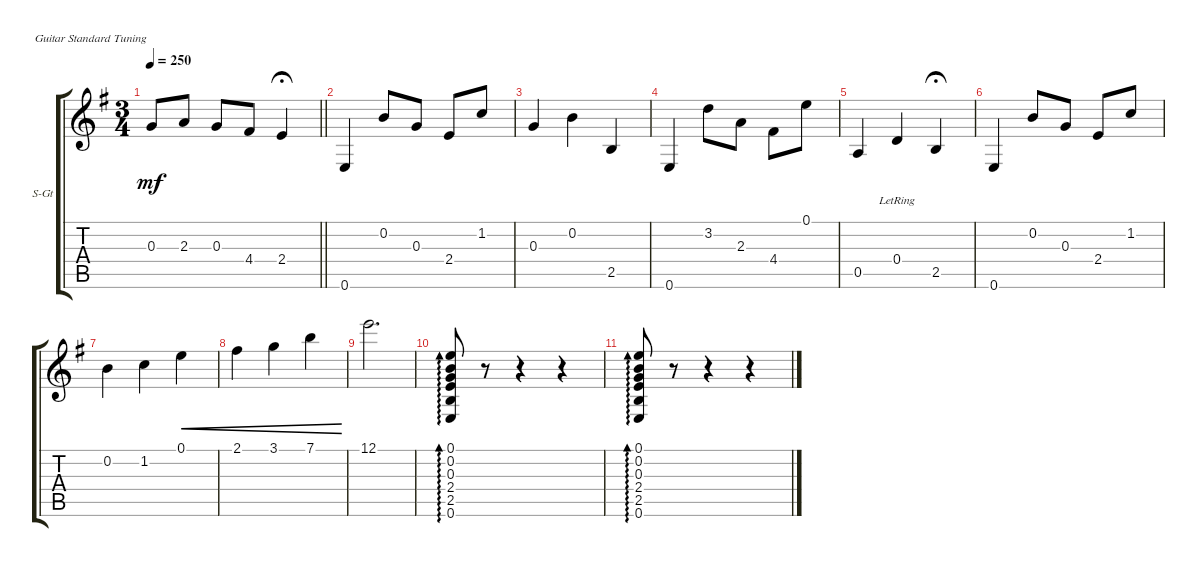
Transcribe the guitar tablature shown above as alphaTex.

\defaultSystemsLayout 4
\bracketExtendMode groupsimilarinstruments
\firstSystemTrackNameOrientation horizontal
\otherSystemsTrackNameOrientation horizontal
\track ("Steel Guitar" "S-Gt") {instrument acousticguitarnylon}
\staff {score tabs}
\tuning (E4 B3 G3 D3 A2 E2)
\ts (3 4)
\tempo 250
\clef g2
\barLineRight lightlight
\ks g
0.3.8{dy mf} 2.3.8 0.3.8 4.4.8 2.4.4{fermata (medium 0.5)} |
0.6.4 0.2.8 0.3.8 2.4.8 1.2.8 |
0.3.4 0.2.4 2.5.4 |
0.6.4 3.2.8 2.3.8 4.4.8 0.1.8 |
0.5.4 0.4{lr}.4 2.5.4{fermata (medium 0.5)} |
0.6.4 0.2.8 0.3.8 2.4.8 1.2.8 |
0.2.4 1.2.4 0.1.4{cre} |
2.1.4{cre} 3.1.4{cre} 7.1.4{cre} |
12.1.2{d} |
(0.6 2.5 2.4 0.3 0.2 0.1).8{ad 0} r.8 r.4 r.4 |
(2.5 2.4 0.6 0.3 0.2 0.1).8{ad 0} r.8 r.4 r.4
